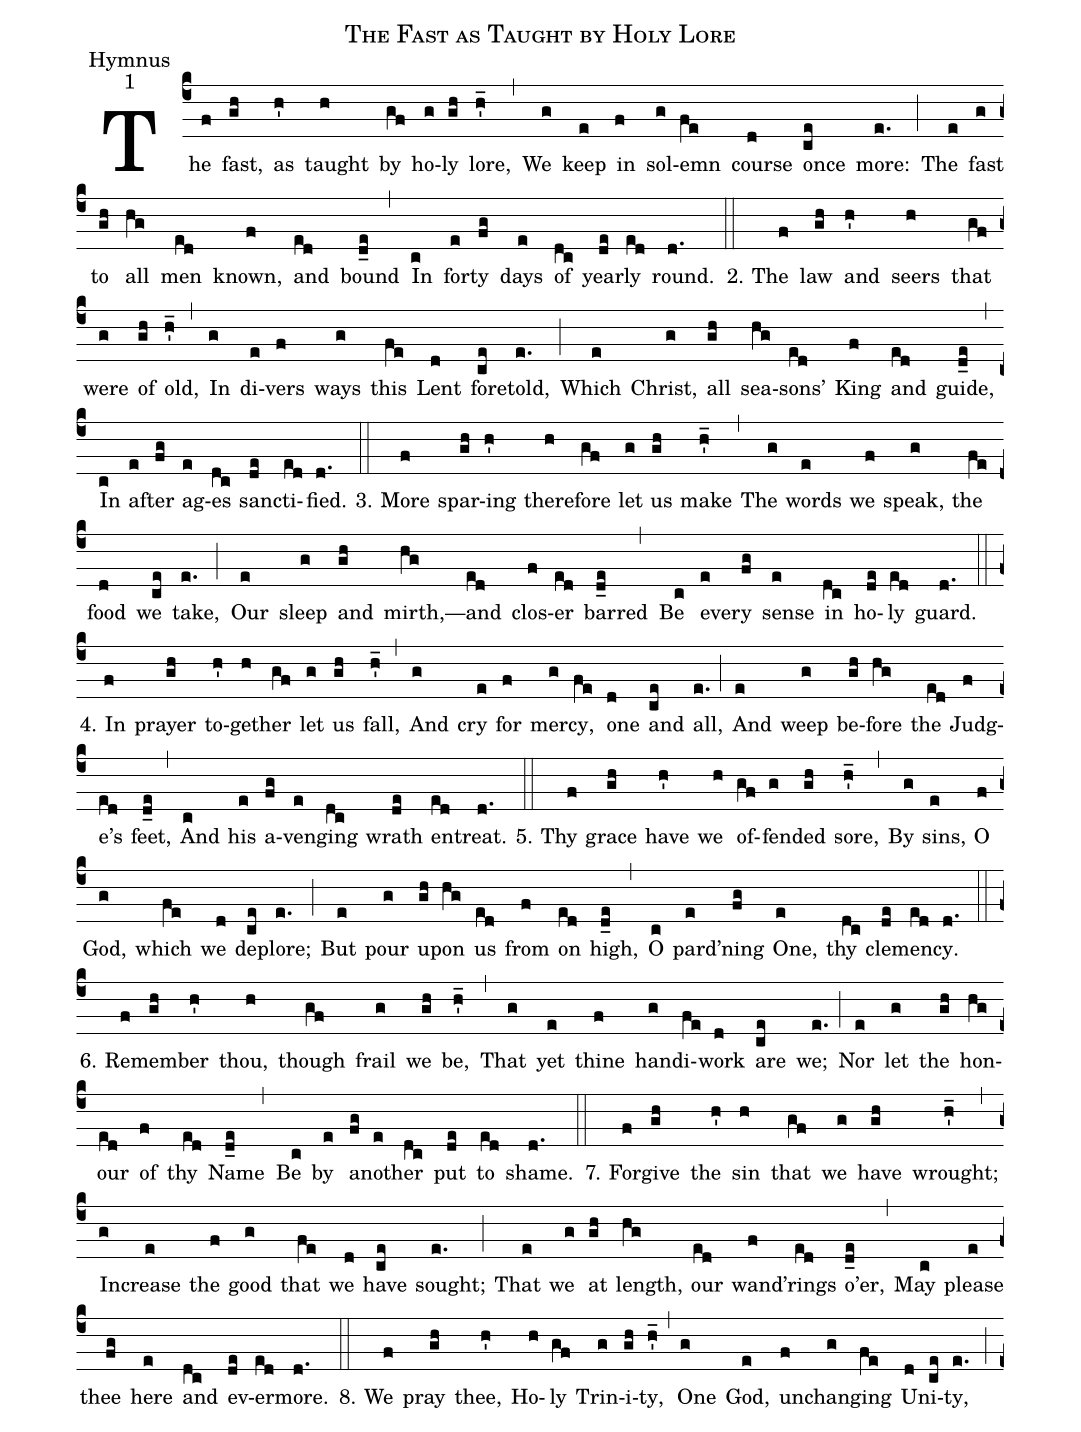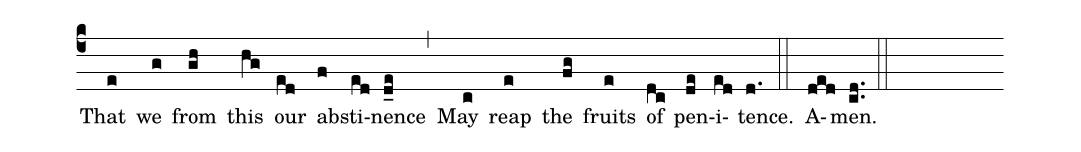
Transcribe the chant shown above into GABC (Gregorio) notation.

name: The Fast as Taught by Holy Lore;
office-part: Hymnus;
mode: 1;
%%
(c4)The(f) fast,(gh) as(h') taught(h) by(gf) ho(g)ly(gh) lore,(h'_) (,)
	We(g) keep(e) in(f) sol(g)emn(fe) course(d) once(ce) more:(e.) (;)
	The(e) fast(g) to(gh) all(hg) men(ed) known,(f) and(ed) bound(d_e) (,)
	In(c) for(e)ty(fg) days(e) of(dc) year(de)ly(ed) round.(d.) (::)

	2. The(f) law(gh) and(h') seers(h) that(gf) were(g) of(gh) old,(h'_) (,)
	In(g) di(e)vers(f) ways(g) this(fe) Lent(d) fore(ce)told,(e.) (;)
	Which(e) Christ,(g) all(gh) sea(hg)sons’(ed) King(f) and(ed) guide,(d_e) (,)
	In(c) af(e)ter(fg) ag(e)es(dc) sanc(de)ti(ed)fied.(d.) (::)

	3. More(f) spar(gh)ing(h') there(h)fore(gf) let(g) us(gh) make(h'_) (,)
	The(g) words(e) we(f) speak,(g) the(fe) food(d) we(ce) take,(e.) (;)
	Our(e) sleep(g) and(gh) mirth,(hg)—and(ed) clos(f)er(ed) barred(d_e) (,)
	Be(c) eve(e)ry(fg) sense(e) in(dc) ho(de)ly(ed) guard.(d.) (::)

	4. In(f) prayer(gh) to(h')geth(h)er(gf) let(g) us(gh) fall,(h'_) (,)
	And(g) cry(e) for(f) mer(g)cy,(fe) one(d) and(ce) all,(e.) (;)
	And(e) weep(g) be(gh)fore(hg) the(ed) Judg(f)e’s(ed) feet,(d_e) (,)
	And(c) his(e) a(fg)veng(e)ing(dc) wrath(de) en(ed)treat.(d.) (::)

	5. Thy(f) grace(gh) have(h') we(h) of(gf)fend(g)ed(gh) sore,(h'_) (,)
	By(g) sins,(e) O(f) God,(g) which(fe) we(d) de(ce)plore;(e.) (;)
	But(e) pour(g) up(gh)on(hg) us(ed) from(f) on(ed) high,(d_e) (,)
	O(c) pard'n(e)ing(fg) One,(e) thy(dc) clem(de)en(ed)cy.(d.) (::)

	6. Re(f)mem(gh)ber(h') thou,(h) though(gf) frail(g) we(gh) be,(h'_) (,)
	That(g) yet(e) thine(f) hand(g)i(fe)work(d) are(ce) we;(e.) (;)
	Nor(e) let(g) the(gh) hon(hg)our(ed) of(f) thy(ed) Name(d_e) (,)
	Be(c) by(e) an(fg)oth(e)er(dc) put(de) to(ed) shame.(d.) (::)

	7. For(f)give(gh) the(h') sin(h) that(gf) we(g) have(gh) wrought;(h'_) (,)
	In(g)crease(e) the(f) good(g) that(fe) we(d) have(ce) sought;(e.) (;)
	That(e) we(g) at(gh) length,(hg) our(ed) wand'(f)rings(ed) o’er,(d_e) (,)
	May(c) please(e) thee(fg) here(e) and(dc) ev(de)er(ed)more.(d.) (::)

	8. We(f) pray(gh) thee,(h') Ho(h)ly(gf) Trin(g)i(gh)ty,(h'_) (,)
	One(g) God,(e) un(f)chang(g)ing(fe) U(d)ni(ce)ty,(e.) (;)
	That(e) we(g) from(gh) this(hg) our(ed) ab(f)sti(ed)nence(d_e) (,)
	May(c) reap(e) the(fg) fruits(e) of(dc) pen(de)i(ed)tence.(d.) (::)

A(ded)men.(cd..) (::)
